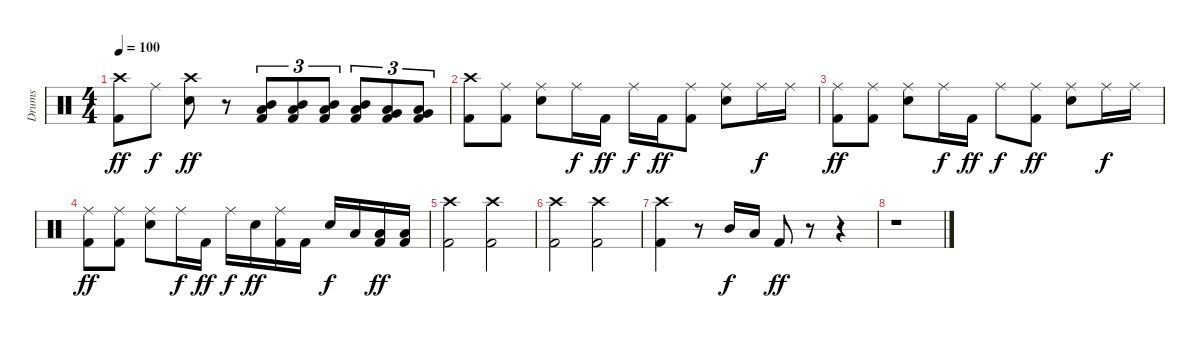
\track ("Drums" "Drums") {instrument percussion}
\staff {score}
\articulation defaults
\ts (4 4)
\tempo 100
\clef neutral
\ks c
("Crash high (hit)" "Kick (hit) 2").8{dy ff} "Ride (middle)".8{dy f} ("Crash high (hit)" "Snare (hit) 2").8{dy ff} r.8 ("Mid Tom (hit)" "Low Floor Tom (hit)" "Kick (hit) 2").8{tu (3 2)} ("Mid Tom (hit)" "Low Floor Tom (hit)" "Kick (hit) 2").8{tu (3 2)} ("Mid Tom (hit)" "Low Floor Tom (hit)" "Kick (hit) 2").8{tu (3 2)} ("Mid Tom (hit)" "Low Floor Tom (hit)" "Kick (hit) 2").8{tu (3 2)} ("Very Low Tom (hit)" "Low Floor Tom (hit)" "Kick (hit) 2").8{tu (3 2)} ("Very Low Tom (hit)" "Low Floor Tom (hit)" "Kick (hit) 2").8{tu (3 2)} |
("Crash high (hit)" "Kick (hit) 2").8 ("Ride (middle)" "Kick (hit) 2").8 ("Ride (middle)" "Snare (hit) 2").8 "Ride (middle)".16{dy f} "Kick (hit) 2".16{dy ff} "Ride (middle)".16{dy f} "Kick (hit) 2".16{dy ff} ("Ride (middle)" "Kick (hit) 2").8 ("Ride (middle)" "Snare (hit) 2").8 "Ride (middle)".16{dy f} "Ride (middle)".16 |
("Ride (middle)" "Kick (hit) 2").8{dy ff} ("Ride (middle)" "Kick (hit) 2").8 ("Ride (middle)" "Snare (hit) 2").8 "Ride (middle)".16{dy f} "Kick (hit) 2".16{dy ff} "Ride (middle)".8{dy f} ("Ride (middle)" "Kick (hit) 2").8{dy ff} ("Ride (middle)" "Snare (hit) 2").8 "Ride (middle)".16{dy f} "Ride (middle)".16 |
("Ride (middle)" "Kick (hit) 2").8{dy ff} ("Ride (middle)" "Kick (hit) 2").8 ("Ride (middle)" "Snare (hit) 2").8 "Ride (middle)".16{dy f} "Kick (hit) 2".16{dy ff} "Ride (middle)".16{dy f} "Snare (hit) 2".16{dy ff} ("Ride (middle)" "Kick (hit) 2").16 "Kick (hit) 2".16 "Snare (hit) 2".16{dy f} "Low Floor Tom (hit)".16 ("Low Floor Tom (hit)" "Kick (hit) 2").16{dy ff} ("Low Floor Tom (hit)" "Kick (hit) 2").16 |
("Crash high (hit)" "Kick (hit) 2").2 ("Crash high (hit)" "Kick (hit) 2").2 |
("Crash high (hit)" "Kick (hit) 2").2 ("Crash high (hit)" "Kick (hit) 2").2 |
("Crash high (hit)" "Kick (hit) 2").4 r.8 "Mid Tom (hit)".16{dy f} "Low Floor Tom (hit)".16 "Kick (hit) 2".8{dy ff} r.8 r.4 |
r.1
